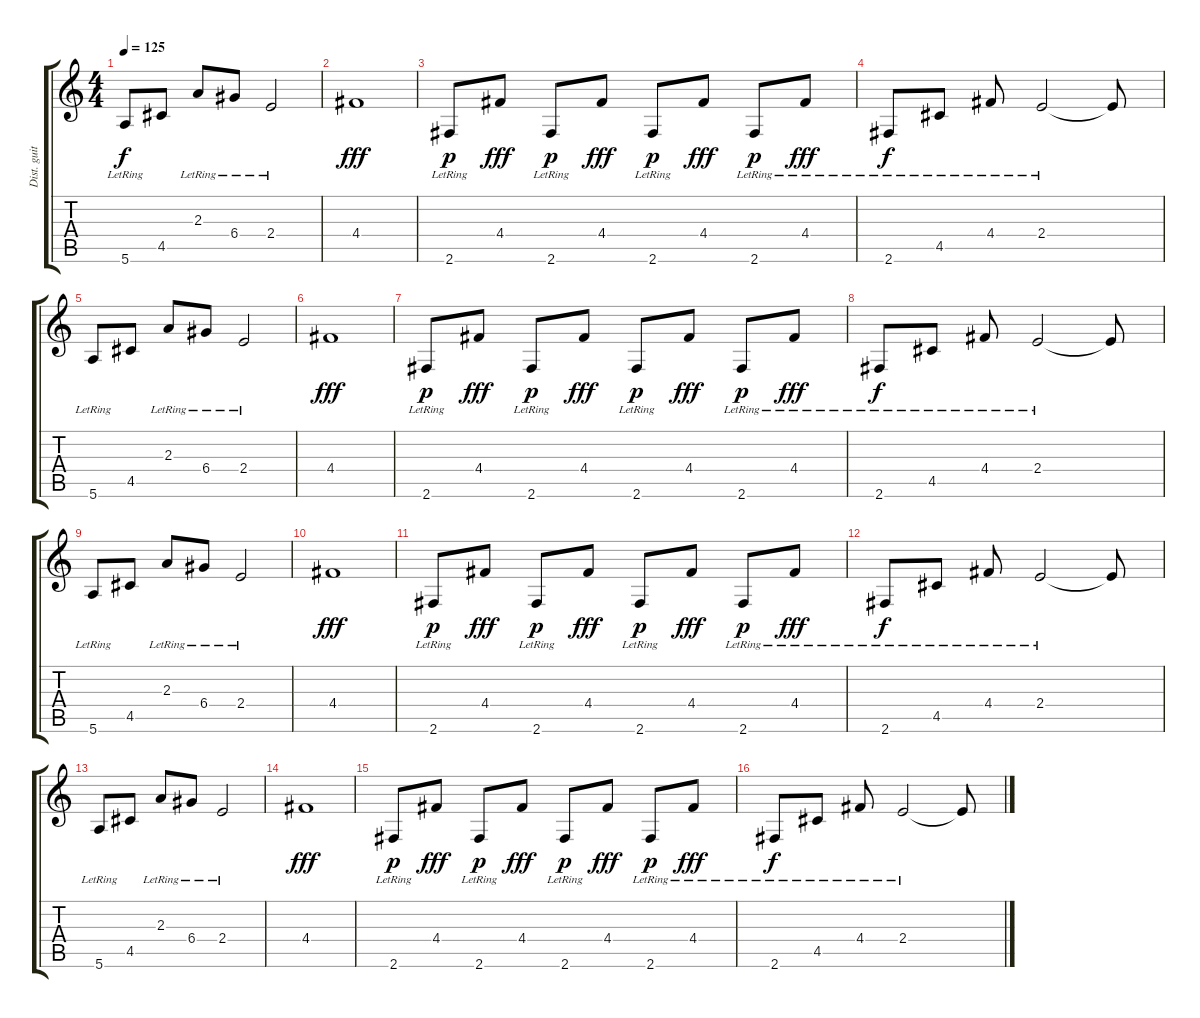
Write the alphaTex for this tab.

\track ("Dist. guitar 2" "Dist. guit") {instrument overdrivenguitar}
\staff {score tabs}
\tuning (E4 B3 G3 D3 A2 E2) {hide}
\ts (4 4)
\tempo 125
\clef g2
\ks c
5.6{lr}.8{dy f} 4.5.8 2.3{lr}.8 6.4{lr}.8 2.4{lr}.2 |
4.4.1{dy fff} |
2.6{lr}.8{dy p} 4.4.8{dy fff} 2.6{lr}.8{dy p} 4.4.8{dy fff} 2.6{lr}.8{dy p} 4.4.8{dy fff} 2.6{lr}.8{dy p} 4.4{lr}.8{dy fff} |
2.6{lr}.8{dy f} 4.5{lr}.8 4.4{lr}.8 2.4{lr}.2 2.4{t}.8 |
5.6{lr}.8 4.5.8 2.3{lr}.8 6.4{lr}.8 2.4{lr}.2 |
4.4.1{dy fff} |
2.6{lr}.8{dy p} 4.4.8{dy fff} 2.6{lr}.8{dy p} 4.4.8{dy fff} 2.6{lr}.8{dy p} 4.4.8{dy fff} 2.6{lr}.8{dy p} 4.4{lr}.8{dy fff} |
2.6{lr}.8{dy f} 4.5{lr}.8 4.4{lr}.8 2.4{lr}.2 2.4{t}.8 |
5.6{lr}.8 4.5.8 2.3{lr}.8 6.4{lr}.8 2.4{lr}.2 |
4.4.1{dy fff} |
2.6{lr}.8{dy p} 4.4.8{dy fff} 2.6{lr}.8{dy p} 4.4.8{dy fff} 2.6{lr}.8{dy p} 4.4.8{dy fff} 2.6{lr}.8{dy p} 4.4{lr}.8{dy fff} |
2.6{lr}.8{dy f} 4.5{lr}.8 4.4{lr}.8 2.4{lr}.2 2.4{t}.8 |
5.6{lr}.8 4.5.8 2.3{lr}.8 6.4{lr}.8 2.4{lr}.2 |
4.4.1{dy fff} |
2.6{lr}.8{dy p} 4.4.8{dy fff} 2.6{lr}.8{dy p} 4.4.8{dy fff} 2.6{lr}.8{dy p} 4.4.8{dy fff} 2.6{lr}.8{dy p} 4.4{lr}.8{dy fff} |
2.6{lr}.8{dy f} 4.5{lr}.8 4.4{lr}.8 2.4{lr}.2 2.4{t}.8
